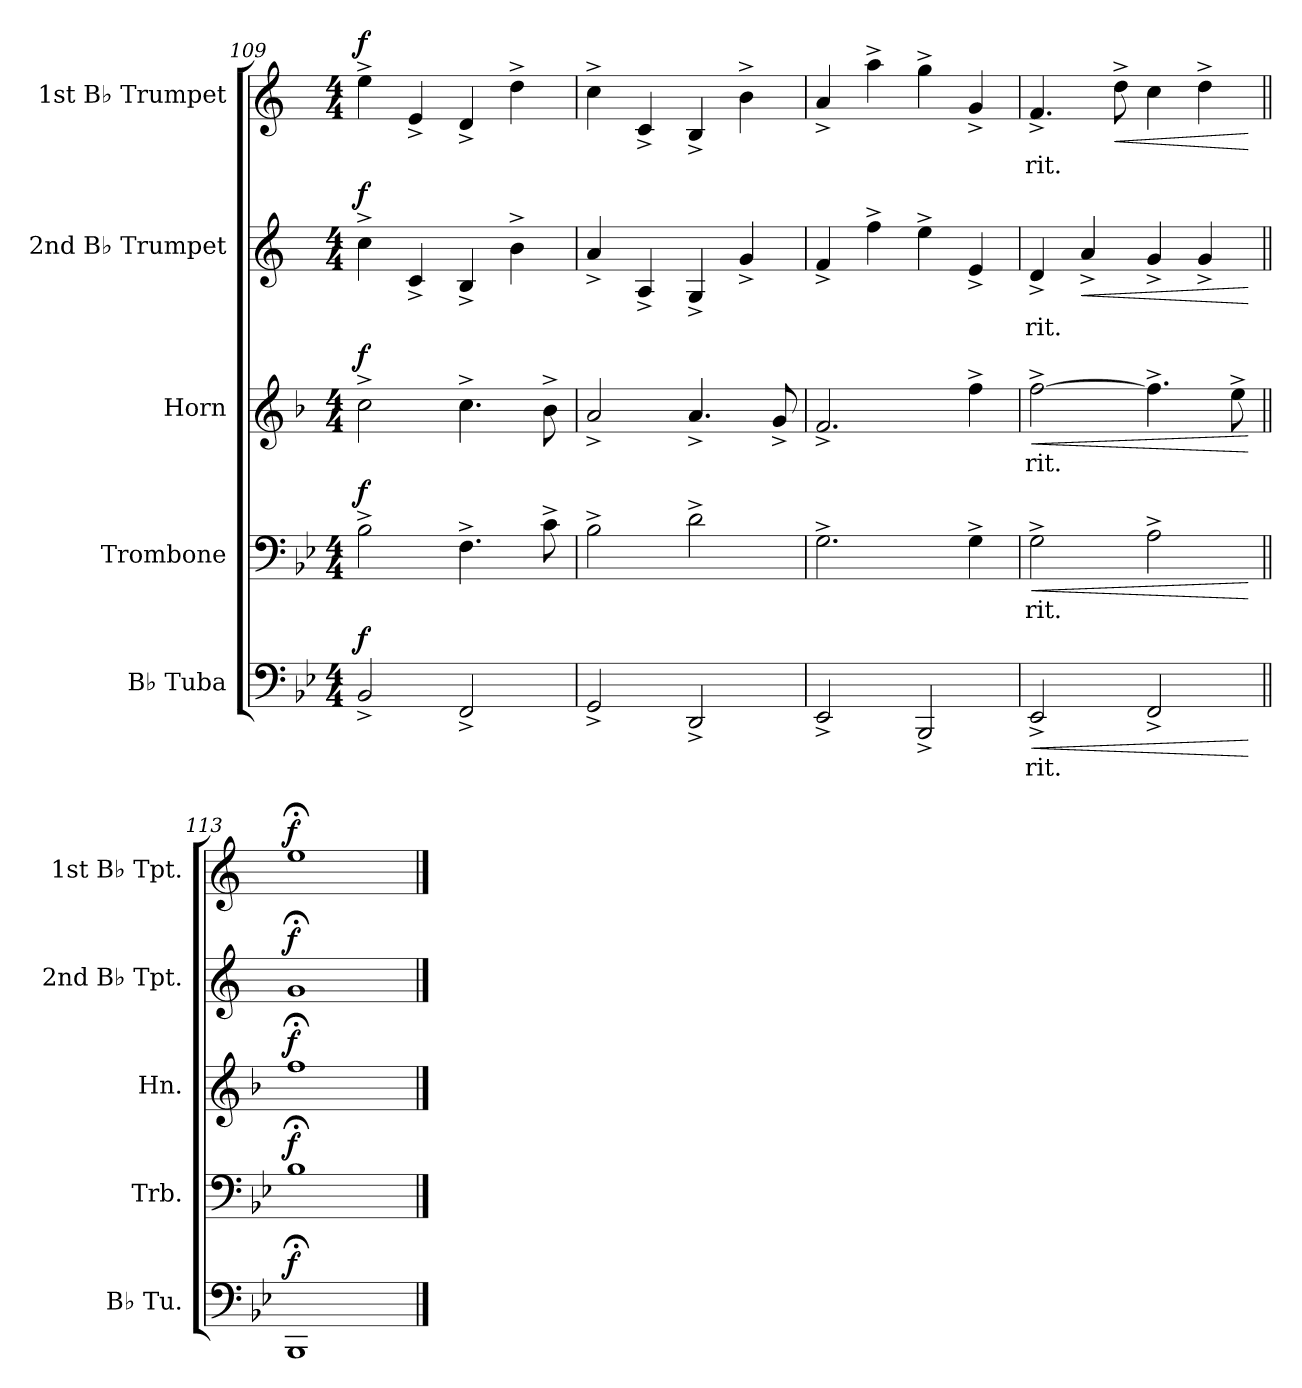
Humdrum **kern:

**kern	**text	**dynam	**kern	**text	**dynam	**kern	**text	**dynam	**kern	**text	**dynam	**kern	**text	**dynam
*part5	*part5	*part5	*part4	*part4	*part4	*part3	*part3	*part3	*part2	*part2	*part2	*part1	*part1	*part1
*staff5	*staff5	*staff5	*staff4	*staff4	*staff4	*staff3	*staff3	*staff3	*staff2	*staff2	*staff2	*staff1	*staff1	*staff1
*I"B♭ Tuba	*	*	*I"Trombone	*	*	*I"Horn	*	*	*I"2nd B♭ Trumpet	*	*	*I"1st B♭ Trumpet	*	*
*I'B♭ Tu.	*	*	*I'Trb.	*	*	*I'Hn.	*	*	*I'2nd B♭ Tpt.	*	*	*I'1st B♭ Tpt.	*	*
!!LO:PB:g=z
*clefF4	*	*	*clefF4	*	*	*clefG2	*	*	*clefG2	*	*	*clefG2	*	*
*	*	*	*	*	*	*ITrd4c7	*	*	*ITrd1c2	*	*	*ITrd1c2	*	*
*k[b-e-]	*	*	*k[b-e-]	*	*	*k[b-e-]	*	*	*k[b-e-]	*	*	*k[b-e-]	*	*
*B-:	*	*	*B-:	*	*	*B-:	*	*	*B-:	*	*	*B-:	*	*
*M4/4	*	*	*M4/4	*	*	*M4/4	*	*	*M4/4	*	*	*M4/4	*	*
=109	=109	=109	=109	=109	=109	=109	=109	=109	=109	=109	=109	=109	=109	=109
!	!	!LO:DY:b	!	!	!LO:DY:b	!	!	!LO:DY:b	!	!	!LO:DY:b	!	!	!LO:DY:b
2BB-^/	.	f	2B-^\	.	f	2f^\	.	f	4b-^\	.	f	4dd^\	.	f
.	.	.	.	.	.	.	.	.	4B-^/	.	.	4d^/	.	.
2FF^/	.	.	4.F^\	.	.	4.f^\	.	.	4A^/	.	.	4c^/	.	.
.	.	.	.	.	.	.	.	.	4a^\	.	.	4cc^\	.	.
.	.	.	8c^\	.	.	8e-^\	.	.	.	.	.	.	.	.
=110	=110	=110	=110	=110	=110	=110	=110	=110	=110	=110	=110	=110	=110	=110
2GG^/	.	.	2B-^\	.	.	2d^/	.	.	4g^/	.	.	4b-^\	.	.
.	.	.	.	.	.	.	.	.	4G^/	.	.	4B-^/	.	.
2DD^/	.	.	2d^\	.	.	4.d^/	.	.	4F^/	.	.	4A^/	.	.
.	.	.	.	.	.	.	.	.	4f^/	.	.	4a^\	.	.
.	.	.	.	.	.	8c^/	.	.	.	.	.	.	.	.
=111	=111	=111	=111	=111	=111	=111	=111	=111	=111	=111	=111	=111	=111	=111
2EE-^/	.	.	2.G^\	.	.	2.B-^/	.	.	4e-^/	.	.	4g^/	.	.
.	.	.	.	.	.	.	.	.	4ee-^\	.	.	4gg^\	.	.
2BBB-^/	.	.	.	.	.	.	.	.	4dd^\	.	.	4ff^\	.	.
.	.	.	4G^\	.	.	4b-^\	.	.	4d^/	.	.	4f^/	.	.
!!LO:PB:g=z
=112	=112	=112	=112	=112	=112	=112	=112	=112	=112	=112	=112	=112	=112	=112
!	!	!LO:HP:b	!	!	!LO:HP:b	!	!	!LO:HP:b	!	!	!	!	!	!
2EE-^/	rit.	<	2G^\	rit.	<	[2b-^\	rit.	<	4c^/	rit.	.	4.e-^/	rit.	.
!	!	!	!	!	!	!	!	!	!	!	!LO:HP:b	!	!	!
.	.	.	.	.	.	.	.	.	4g^/	.	<	.	.	.
!	!	!	!	!	!	!	!	!	!	!	!	!	!	!LO:HP:b
.	.	.	.	.	.	.	.	.	.	.	.	8cc^\	.	<
2FF^/	.	.	2A^\	.	.	4.b-^\]	.	.	4f^/	.	.	4b-\	.	.
.	.	.	.	.	.	.	.	.	4f^/	.	.	4cc^\	.	.
.	.	.	.	.	.	8a^\	.	.	.	.	.	.	.	.
.	.	[	.	.	[	.	.	[	.	.	[	.	.	[
=113||	=113||	=113||	=113||	=113||	=113||	=113||	=113||	=113||	=113||	=113||	=113||	=113||	=113||	=113||
!	!	!LO:DY:b	!	!	!LO:DY:b	!	!	!LO:DY:b	!	!	!LO:DY:b	!	!	!LO:DY:b
1BBB-;<	.	f	1B-;<	.	f	1b-;<	.	f	1f;<	.	f	1dd;<	.	f
==	==	==	==	==	==	==	==	==	==	==	==	==	==	==
*-	*-	*-	*-	*-	*-	*-	*-	*-	*-	*-	*-	*-	*-	*-
